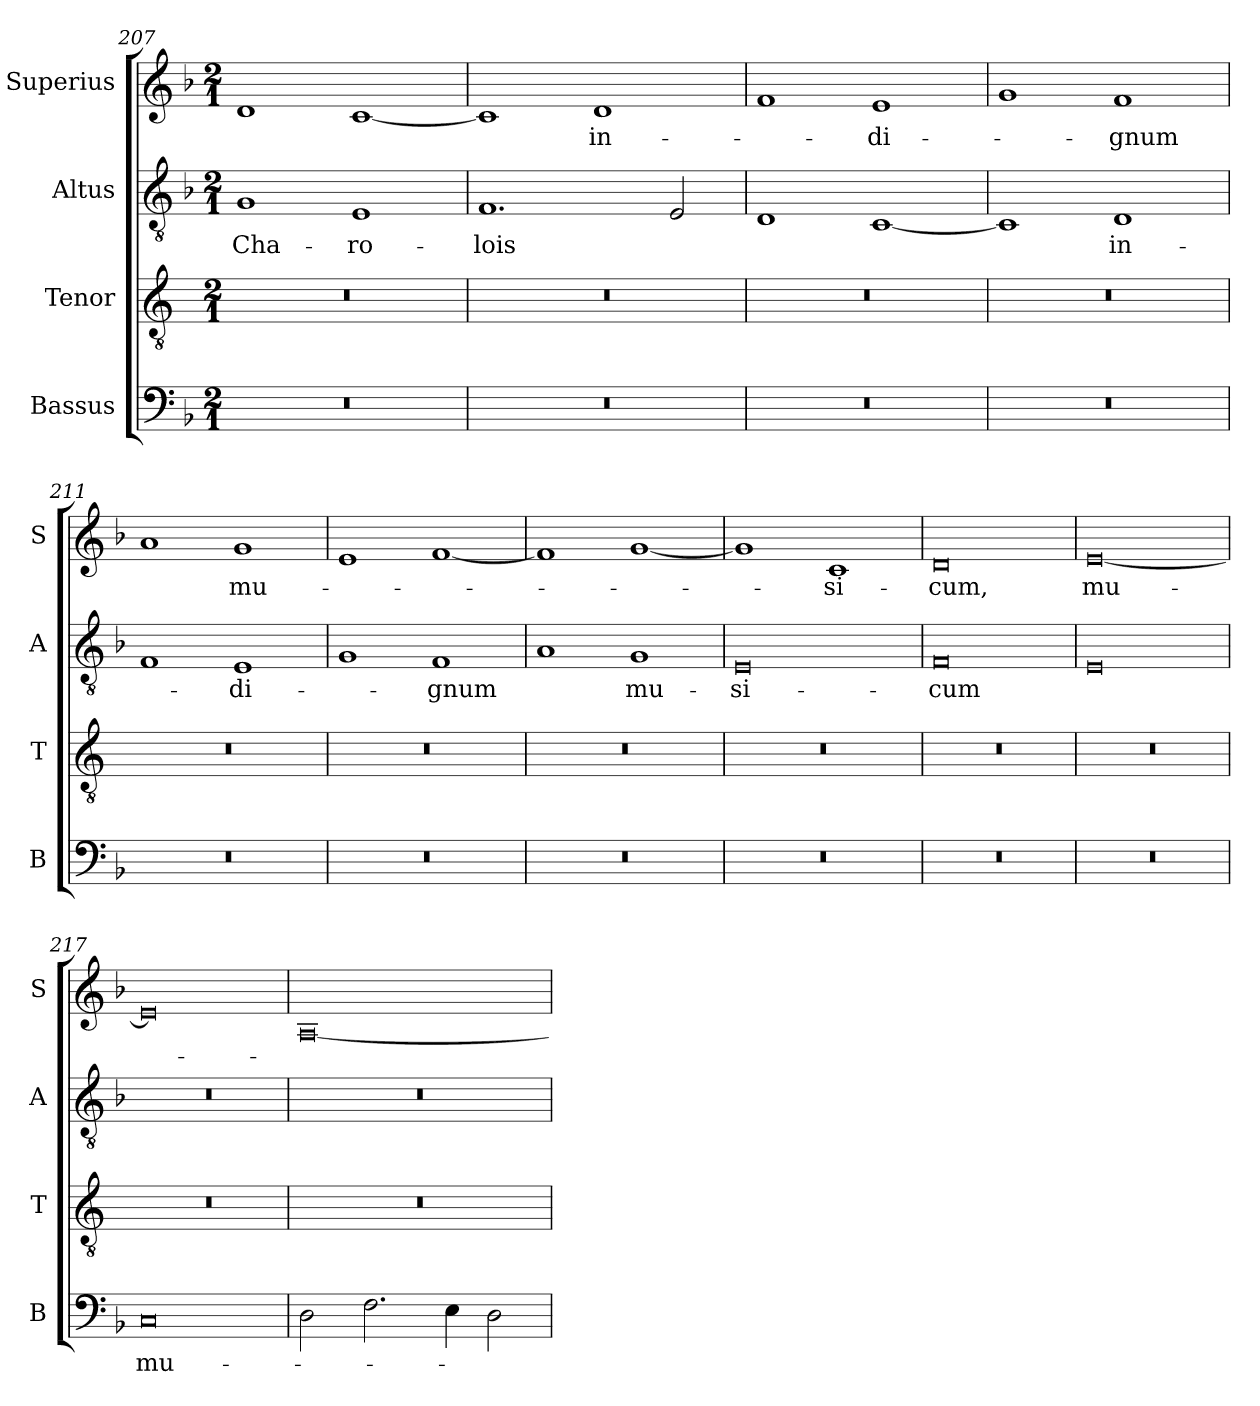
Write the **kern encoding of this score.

**kern	**text	**kern	**kern	**text	**kern	**text
*part4	*part4	*part3	*part2	*part2	*part1	*part1
*staff4	*staff4	*staff3	*staff2	*staff2	*staff1	*staff1
*I"Bassus	*	*I"Tenor	*I"Altus	*	*I"Superius	*
*I'B	*	*I'T	*I'A	*	*I'S	*
*clefF4	*	*clefGv2	*clefGv2	*	*clefG2	*
*k[b-]	*	*k[]	*k[b-]	*	*k[b-]	*
*M2/1	*	*M2/1	*M2/1	*	*M2/1	*
=207	=207	=207	=207	=207	=207	=207
0r	.	0r	1G	Cha-	1d	.
.	.	.	1E	-ro-	[1c	.
=208	=208	=208	=208	=208	=208	=208
0r	.	0r	1.F	-lois	1c]	.
.	.	.	.	.	1d	in-
.	.	.	2E/	.	.	.
=209	=209	=209	=209	=209	=209	=209
0r	.	0r	1D	.	1f	.
.	.	.	[1C	.	1e	-di-
=210	=210	=210	=210	=210	=210	=210
0r	.	0r	1C]	.	1g	.
.	.	.	1D	in-	1f	-gnum
=211	=211	=211	=211	=211	=211	=211
0r	.	0r	1F	.	1a	.
.	.	.	1E	-di-	1g	mu-
=212	=212	=212	=212	=212	=212	=212
0r	.	0r	1G	.	1e	.
.	.	.	1F	-gnum	[1f	.
=213	=213	=213	=213	=213	=213	=213
0r	.	0r	1A	.	1f]	.
.	.	.	1G	mu-	[1g	.
=214	=214	=214	=214	=214	=214	=214
0r	.	0r	0E	-si-	1g]	.
.	.	.	.	.	1c	-si-
=215	=215	=215	=215	=215	=215	=215
0r	.	0r	0F	-cum	0d	-cum,
=216	=216	=216	=216	=216	=216	=216
0r	.	0r	0E	.	[0e	mu-
=217	=217	=217	=217	=217	=217	=217
0C	mu-	0r	0r	.	0e]	.
=218	=218	=218	=218	=218	=218	=218
2D\	.	0r	0r	.	[0A	.
2.F\	.	.	.	.	.	.
4E\	.	.	.	.	.	.
2D\	.	.	.	.	.	.
=	=	=	=	=	=	=
*-	*-	*-	*-	*-	*-	*-
